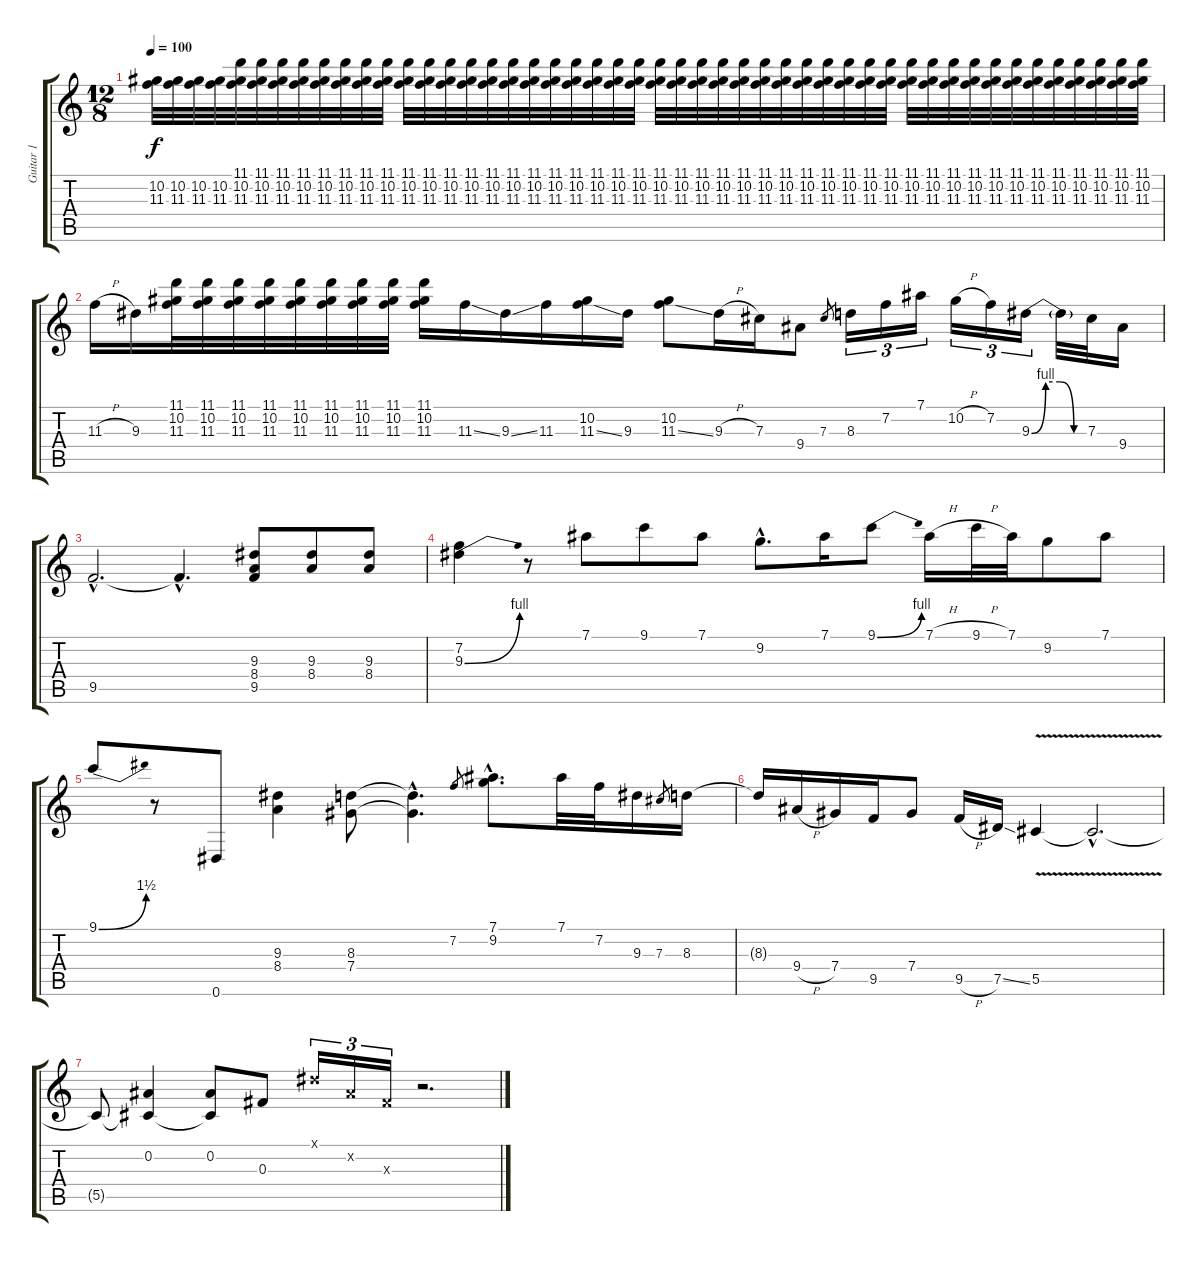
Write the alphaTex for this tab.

\track ("Guitar 1" "Guitar 1") {instrument distortionguitar}
\staff {score tabs}
\tuning (Eb4 Bb3 Gb3 Db3 Ab2 Eb2) {hide}
\ts (12 8)
\tempo 100
\clef g2
\ks c
(10.2 11.3).32{dy f} (10.2 11.3).32 (10.2 11.3).32 (10.2 11.3).32 (11.1 10.2 11.3).32 (11.1 10.2 11.3).32 (11.1 10.2 11.3).32 (11.1 10.2 11.3).32 (11.1 10.2 11.3).32 (11.1 10.2 11.3).32 (11.1 10.2 11.3).32 (11.1 10.2 11.3).32 (11.1 10.2 11.3).32 (11.1 10.2 11.3).32 (11.1 10.2 11.3).32 (11.1 10.2 11.3).32 (11.1 10.2 11.3).32 (11.1 10.2 11.3).32 (11.1 10.2 11.3).32 (11.1 10.2 11.3).32 (11.1 10.2 11.3).32 (11.1 10.2 11.3).32 (11.1 10.2 11.3).32 (11.1 10.2 11.3).32 (11.1 10.2 11.3).32 (11.1 10.2 11.3).32 (11.1 10.2 11.3).32 (11.1 10.2 11.3).32 (11.1 10.2 11.3).32 (11.1 10.2 11.3).32 (11.1 10.2 11.3).32 (11.1 10.2 11.3).32 (11.1 10.2 11.3).32 (11.1 10.2 11.3).32 (11.1 10.2 11.3).32 (11.1 10.2 11.3).32 (11.1 10.2 11.3).32 (11.1 10.2 11.3).32 (11.1 10.2 11.3).32 (11.1 10.2 11.3).32 (11.1 10.2 11.3).32 (11.1 10.2 11.3).32 (11.1 10.2 11.3).32 (11.1 10.2 11.3).32 (11.1 10.2 11.3).32 (11.1 10.2 11.3).32 (11.1 10.2 11.3).32 (11.1 10.2 11.3).32 |
11.3{h}.16 9.3.16 (11.1 10.2 11.3).32 (11.1 10.2 11.3).32 (11.1 10.2 11.3).32 (11.1 10.2 11.3).32 (11.1 10.2 11.3).32 (11.1 10.2 11.3).32 (11.1 10.2 11.3).32 (11.1 10.2 11.3).32 (11.1 10.2 11.3).16 11.3{ss}.16 9.3{ss}.16 11.3.16 (10.2 11.3{ss}).16 9.3.16 (10.2 11.3{ss}).8 9.3{h}.16 7.3.16 9.4.8 7.3.8{gr} 8.3.16{tu (3 2)} 7.2.16{tu (3 2)} 7.1.16{tu (3 2)} 10.2{h}.16{tu (3 2)} 7.2.16{tu (3 2)} 9.3{be (custom 0 0 15 4 30 4 45 0 60 0)}.16{tu (3 2)} 9.3{t}.32 7.3.32 9.4.16 |
9.5{hac}.2{d} 9.5{hac t}.4{d} (9.3 8.4 9.5).8 (9.3 8.4).8 (9.3 8.4).8 |
(7.2 9.3{be (bend 0 0 60 4)}).4 r.8 7.1.8 9.1.8 7.1.8 9.2{hac}.8{d} 7.1.16 9.1{be (bend 0 0 60 4)}.8 7.1{h}.16 9.1{h}.32 7.1.32 9.2.8 7.1.8 |
9.1{be (bend 0 0 60 6)}.8 r.8 0.6.8 (9.3 8.4).4 (8.3 7.4).8 (8.3{hac t} 7.4{hac t}).4{d} 7.2.8{gr} (7.1{hac} 9.2{hac}).8{d} 7.1.32 7.2.32 9.3.16 7.3.8{gr} 8.3.16 |
8.3{t}.16 9.4{h}.16 7.4.16 9.5.16 7.4.8 9.5{h}.16 7.5{ss}.16 5.5{v}.4 5.5{hac t}.2{d} |
5.5{t}.8 (0.2 5.5{t}).4 (0.2 5.5{t}).8 0.3.8 0.1{x}.16{tu (3 2)} 0.2{x}.16{tu (3 2)} 0.3{x}.16{tu (3 2)} r.2{d}
